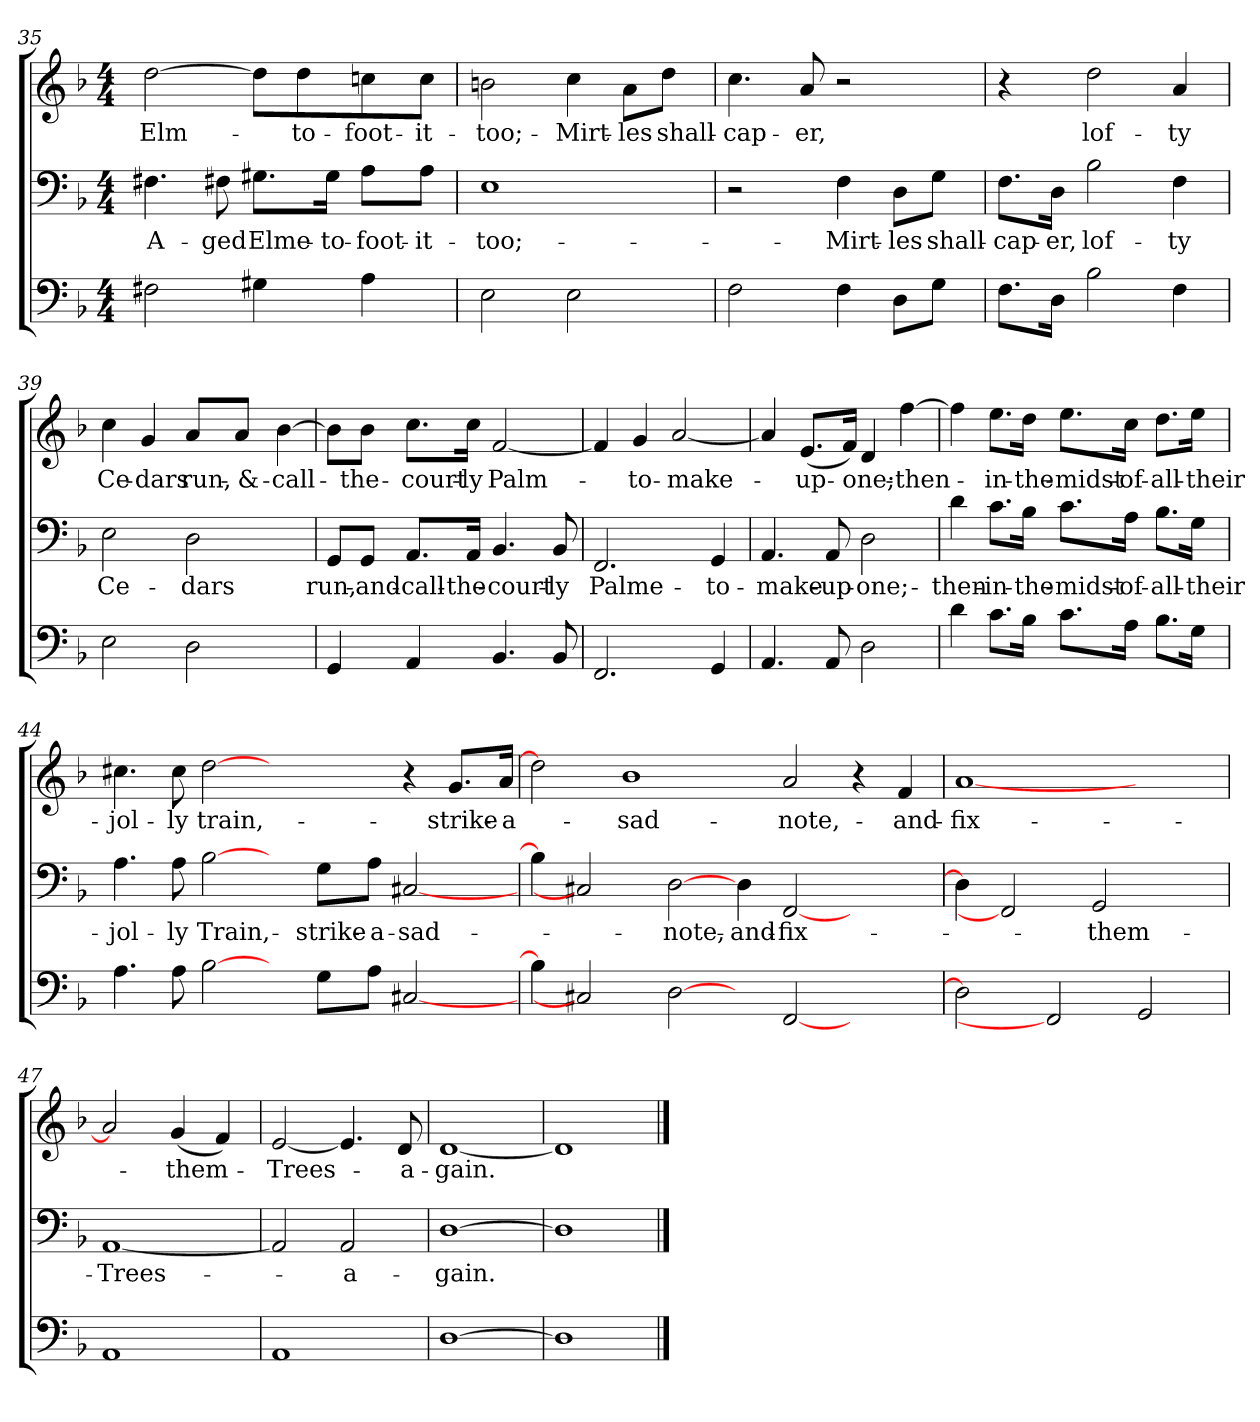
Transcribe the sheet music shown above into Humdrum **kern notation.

**kern	**kern	**text	**kern	**text
*part3	*part2	*part2	*part1	*part1
*staff3	*staff2	*staff2	*staff1	*staff1
*clefF4	*clefF4	*	*clefG2	*
*k[b-]	*k[b-]	*	*k[b-]	*
*F:	*F:	*	*F:	*
*M4/4	*M4/4	*	*M4/4	*
=35	=35	=35	=35	=35
2F#X\	4.F#X\	A-	[2dd\	Elm-
.	8F#X\	-ged	.	.
4G#X\	8.G#X\L	Elme-	8dd\L]	.
.	.	.	8dd\	to-
.	16G#\Jk	to-	.	.
4A\	8A\L	foot-	8ccn\	foot-
.	8A\J	it-	8cc\J	it-
=36	=36	=36	=36	=36
2E\	1E\	too;-	2bn\	too;-
2E\	.	.	4cc\	Mirt-
.	.	.	8a\L	-les
.	.	.	8dd\J	shall-
=37	=37	=37	=37	=37
2F\	2r	.	4.cc\	cap-
.	.	.	8a/	-er,
4F\	4F\	Mirt-	2r	.
8D\L	8D\L	-les	.	.
8G\J	8G\J	shall-	.	.
=38	=38	=38	=38	=38
8.F\L	8.F\L	cap-	4r	.
16D\Jk	16D\Jk	-er,	.	.
2B-\	2B-\	lof-	2dd\	lof-
4F\	4F\	-ty	4a/	-ty
!!LO:LB:g=z
=39	=39	=39	=39	=39
2E\	2E\	Ce-	4cc\	Ce-
.	.	.	4g/	-dars
2D\	2D\	-dars	8a/L	run,-
.	.	.	8a/J	&-
.	.	.	[4b-\	call-
=40	=40	=40	=40	=40
4GG/	8GG/L	run,-	8b-\L]	.
.	8GG/J	and-	8b-\J	the-
4AA/	8.AA/L	call-	8.cc\L	court-
.	16AA/Jk	the-	16cc\Jk	-ly
4.BB-/	4.BB-/	court-	[2f/	Palm-
8BB-/	8BB-/	-ly	.	.
=41	=41	=41	=41	=41
2.FF/	2.FF/	Palme-	4f/]	.
.	.	.	4g/	to-
.	.	.	[2a/	make-
4GG/	4GG/	to-	.	.
=42	=42	=42	=42	=42
4.AA/	4.AA/	make-	4a/]	.
.	.	.	(8.e/L	up-
8AA/	8AA/	up-	.	.
.	.	.	16f/Jk)	.
2D\	2D\	one;-	4d/	one;-
.	.	.	[4ff\	then-
=43	=43	=43	=43	=43
4d\	4d\	then-	4ff\]	.
8.c\L	8.c\L	in-	8.ee\L	in-
16B-\Jk	16B-\Jk	the-	16dd\Jk	the-
8.c\L	8.c\L	midst-	8.ee\L	midst-
16A\Jk	16A\Jk	of-	16cc\Jk	of-
8.B-\L	8.B-\L	all-	8.dd\L	all-
16G\Jk	16G\Jk	their-	16ee\Jk	their-
!!LO:LB:g=z
=44	=44	=44	=44	=44
4.A\	4.A\	jol-	4.cc#X\	jol-
8A\	8A\	-ly	8cc#\	-ly
[2B-\	[2B-\	Train,-	[2dd\	train,-
4ryy	4ryy	.	2ryy	.
8G\L	8G\L	strike-	.	.
8A\J	8A\J	a-	.	.
[2C#X/	[2C#X/	sad-	4r	.
.	.	.	8.g/L	strike-
.	.	.	16a/Jk	a-
=45	=45	=45	=45	=45
4B-\]	4B-\]	.	2dd\]	.
2C#X/]	2C#X/]	.	.	.
.	.	.	1b-\	sad-
[2D\	[2D\	note,-	.	.
4ryy	4D\	and-	.	.
[2FF/	[2FF/	fix-	2a/	note,-
2ryy	2ryy	.	4r	.
.	.	.	4f/	and-
!!LO:LB:g=z
=46	=46	=46	=46	=46
2D\]	4D\]	.	[1a/	fix-
.	2FF/]	.	.	.
2FF/]	.	.	.	.
.	2GG/	them-	.	.
2GG/	.	.	2ryy	.
.	4ryy	.	.	.
=47	=47	=47	=47	=47
1AA/	[1AA/	Trees-	2a/]	.
.	.	.	(4g/	them-
.	.	.	4f/)	.
=48	=48	=48	=48	=48
1AA/	2AA/]	.	[2e/	Trees-
.	2AA/	a-	4.e/]	.
.	.	.	8d/	a-
=49	=49	=49	=49	=49
[1D\	[1D\	-gain.	[1d/	-gain.
=50	=50	=50	=50	=50
1D\]	1D\]	.	1d/]	.
==	==	==	==	==
*-	*-	*-	*-	*-
